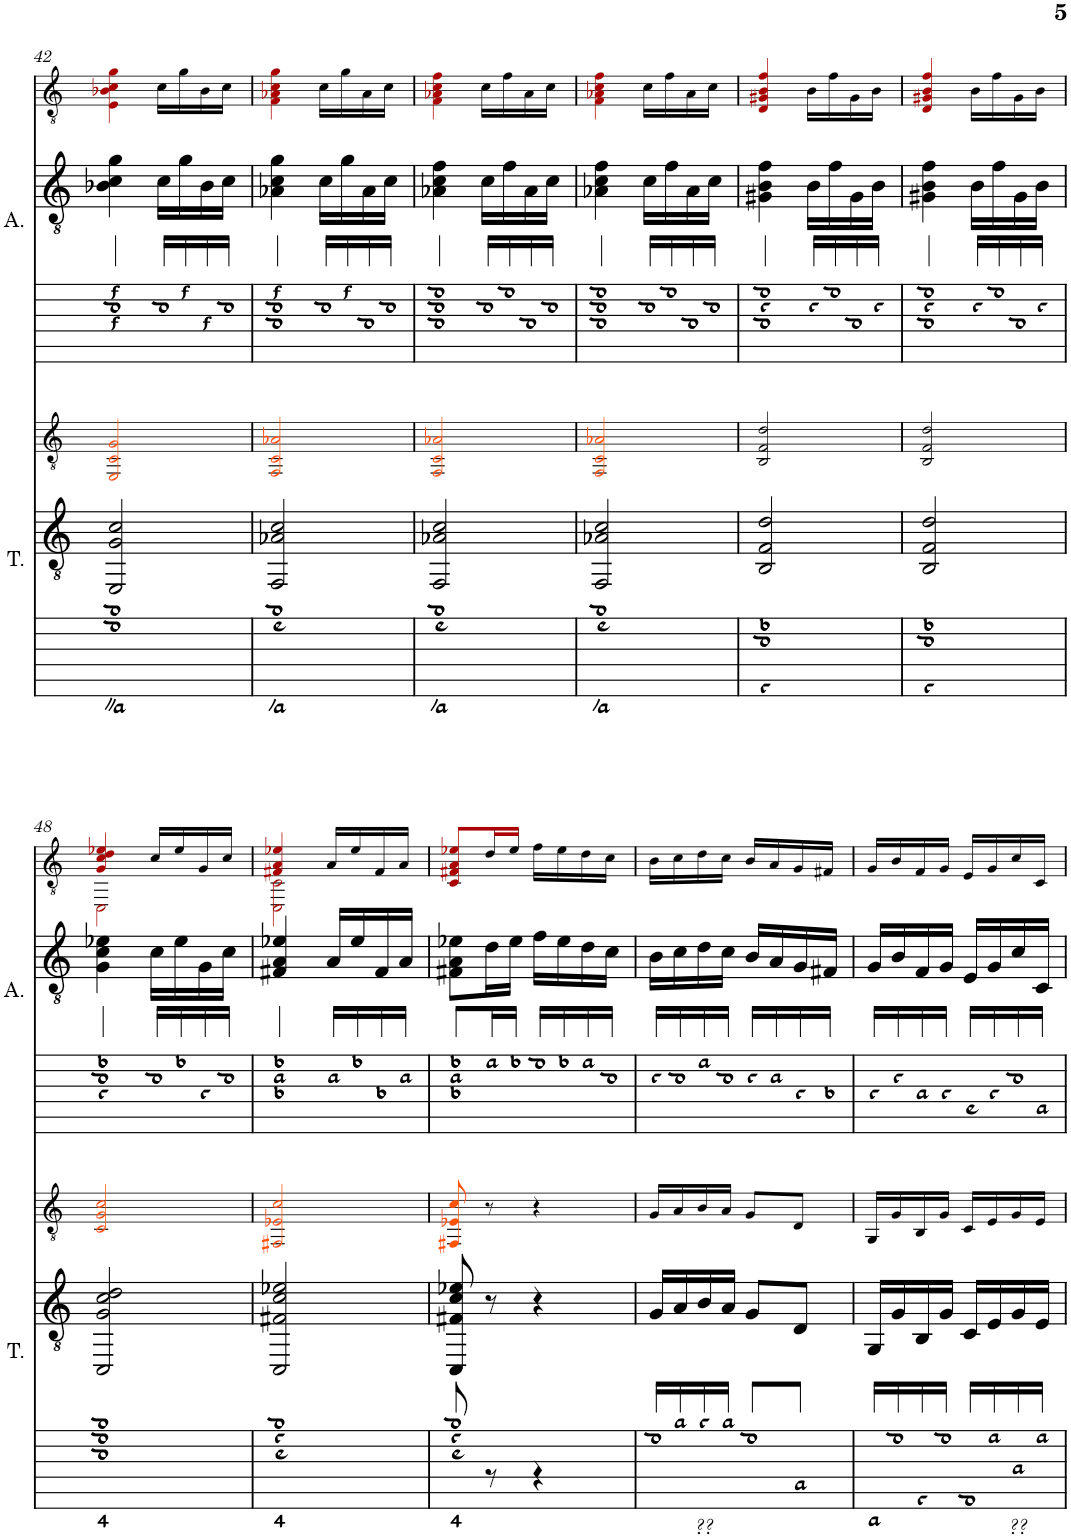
**kern	**kern	**kern	**kern	**kern	**kern
*part2	*part2	*part2	*part1	*part1	*part1
*staff6	*staff5	*staff4	*staff3	*staff2	*staff1
*I"Theorbo	*	*	*I"Archlute	*	*
*I'T.	*	*	*I'A.	*	*
!!LO:PB:g=z
*	*clefGv2	*clefGv2	*	*clefGv2	*clefGv2
*k[]	*k[]	*k[]	*k[]	*k[]	*k[]
*M2/4	*M2/4	*M2/4	*M2/4	*M2/4	*M2/4
=42	=42	=42	=42	=42	=42
2EE 2G 2c	2EE/ 2G/ 2c/	2EEi/ 2Ci/ 2Gi/	4B-X/ 4c/ 4g/	4B-X\ 4c\ 4g\	4Ej\ 4B-Xj\ 4cj\ 4gj\
.	.	.	16c/LL	16c\LL	16c\LL
.	.	.	16g/	16g\	16g\
.	.	.	16B-/	16B-\	16B-\
.	.	.	16c/JJ	16c\JJ	16c\JJ
=43	=43	=43	=43	=43	=43
2FF 2A-X 2c	2FF/ 2A-X/ 2c/	2FFi/ 2Ci/ 2A-Xi/	4A-X/ 4c/ 4g/	4A-X\ 4c\ 4g\	4Fj\ 4A-Xj\ 4cj\ 4gj\
.	.	.	16c/LL	16c\LL	16c\LL
.	.	.	16g/	16g\	16g\
.	.	.	16A-/	16A-\	16A-\
.	.	.	16c/JJ	16c\JJ	16c\JJ
=44	=44	=44	=44	=44	=44
2FF 2A-X 2c	2FF/ 2A-X/ 2c/	2FFi/ 2Ci/ 2A-Xi/	4A-X/ 4c/ 4f/	4A-X\ 4c\ 4f\	4Fj\ 4A-Xj\ 4cj\ 4fj\
.	.	.	16c/LL	16c\LL	16c\LL
.	.	.	16f/	16f\	16f\
.	.	.	16A-/	16A-\	16A-\
.	.	.	16c/JJ	16c\JJ	16c\JJ
=45	=45	=45	=45	=45	=45
2FF 2A-X 2c	2FF/ 2A-X/ 2c/	2FFi/ 2Ci/ 2A-Xi/	4A-X/ 4c/ 4f/	4A-X\ 4c\ 4f\	4Fj\ 4A-Xj\ 4cj\ 4fj\
.	.	.	16c/LL	16c\LL	16c\LL
.	.	.	16f/	16f\	16f\
.	.	.	16A-/	16A-\	16A-\
.	.	.	16c/JJ	16c\JJ	16c\JJ
=46	=46	=46	=46	=46	=46
2BB 2d 2F	2BB/ 2F/ 2d/	2BB/ 2F/ 2d/	4G#X/ 4B/ 4f/	4G#X\ 4B\ 4f\	4Dj/ 4G#Xj/ 4Bj/ 4fj/
.	.	.	16B/LL	16B\LL	16B\LL
.	.	.	16f/	16f\	16f\
.	.	.	16G#/	16G#\	16G#\
.	.	.	16B/JJ	16B\JJ	16B\JJ
=47	=47	=47	=47	=47	=47
2BB 2d 2F	2BB/ 2F/ 2d/	2BB/ 2F/ 2d/	4G#X/ 4B/ 4f/	4G#X\ 4B\ 4f\	4Dj/ 4G#Xj/ 4Bj/ 4fj/
.	.	.	16B/LL	16B\LL	16B\LL
.	.	.	16f/	16f\	16f\
.	.	.	16G#/	16G#\	16G#\
.	.	.	16B/JJ	16B\JJ	16B\JJ
!!LO:LB:g=z
=48	=48	=48	=48	=48	=48
*	*	*	*	*	*^
2CC 2d 2G 2c	2CC/ 2G/ 2c/ 2d/	2Ci/ 2Gi/ 2ci/	4G/ 4c/ 4e-X/	4G\ 4c\ 4e-X\	4Gj/ 4cj/ 4dj/ 4e-Xj/	2CCj\
.	.	.	16c/LL	16c\LL	16c/LL	.
.	.	.	16e-/	16e-\	16e-/	.
.	.	.	16G/	16G\	16G/	.
.	.	.	16c/JJ	16c\JJ	16c/JJ	.
=49	=49	=49	=49	=49	=49	=49
2CC 2e-X 2F#X 2c	2CC/ 2F#X/ 2c/ 2e-X/	2FF#Xi/ 2E-Xi/ 2ci/	4F#X/ 4A/ 4e-X/	4F#X/ 4A/ 4e-X/	4F#Xj/ 4Aj/ 4e-Xj/	2CCj\ 2Cj\
.	.	.	16A/LL	16A/LL	16A/LL	.
.	.	.	16e-/	16e-/	16e-/	.
.	.	.	16F#/	16F#/	16F#/	.
.	.	.	16A/JJ	16A/JJ	16A/JJ	.
*	*	*	*	*	*v	*v
=50	=50	=50	=50	=50	=50
8CC/ 8e-X/ 8F#X/ 8c/	8CC/ 8F#X/ 8c/ 8e-X/	8FF#Xi/ 8E-Xi/ 8ci/	8F#X/ 8A/ 8e-X/L	8F#X\ 8A\ 8e-X\L	8Cj/ 8F#Xj/ 8Aj/ 8e-Xj/L
8r	8r	8r	16d/L	16d\L	16d/L
.	.	.	16e-/JJ	16e-\JJ	16e-/JJ
4r	4r	4r	16f/LL	16f\LL	16f\LL
.	.	.	16e-/	16e-\	16e-\
.	.	.	16d/	16d\	16d\
.	.	.	16c/JJ	16c\JJ	16c\JJ
=51	=51	=51	=51	=51	=51
16G/LL	16G/LL	16G/LL	16B/LL	16B\LL	16B\LL
16A/	16A/	16A/	16c/	16c\	16c\
!LO:TX:b:i:t=??	!	!	!	!	!
16B/	16B/	16B/	16d/	16d\	16d\
16A/JJ	16A/JJ	16A/JJ	16c/JJ	16c\JJ	16c\JJ
8G/L	8G/L	8G/L	16B/LL	16B/LL	16B/LL
.	.	.	16A/	16A/	16A/
8D/J	8D/J	8D/J	16G/	16G/	16G/
.	.	.	16F#X/JJ	16F#X/JJ	16F#X/JJ
=52	=52	=52	=52	=52	=52
16GG/LL	16GG/LL	16GG/LL	16G/LL	16G/LL	16G/LL
16G/	16G/	16G/	16B/	16B/	16B/
16BB/	16BB/	16BB/	16F/	16F/	16F/
16G/JJ	16G/JJ	16G/JJ	16G/JJ	16G/JJ	16G/JJ
16C/LL	16C/LL	16C/LL	16E/LL	16E/LL	16E/LL
16E/	16E/	16E/	16G/	16G/	16G/
!LO:TX:b:i:t=??	!	!	!	!	!
16G/	16G/	16G/	16c/	16c/	16c/
16E/JJ	16E/JJ	16E/JJ	16C/JJ	16C/JJ	16C/JJ
=	=	=	=	=	=
*-	*-	*-	*-	*-	*-
